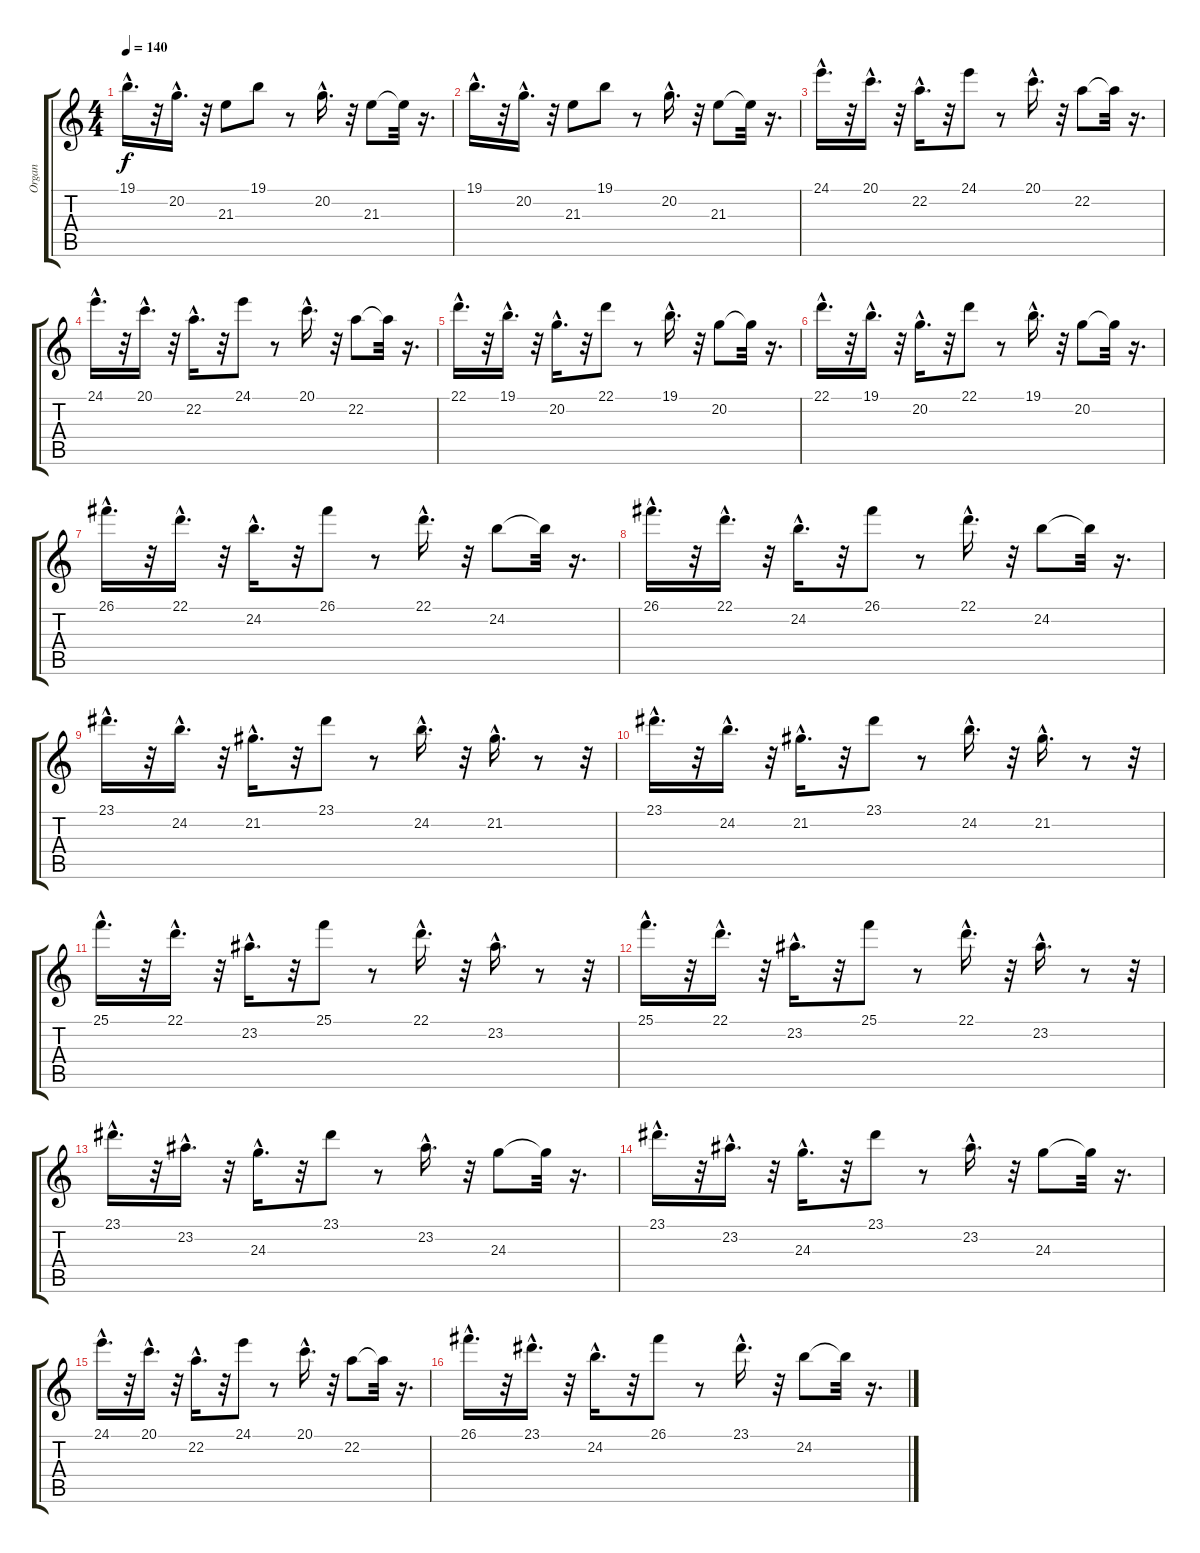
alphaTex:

\track ("Organ" "Organ") {instrument drawbarorgan}
\staff {score tabs}
\tuning (E4 B3 G3 D3 A2 E2) {hide}
\ts (4 4)
\tempo 140
\clef g2
\ks c
19.1{hac}.16{d dy f volume 6} r.32 20.2{hac}.16{d} r.32 21.3.8 19.1.8 r.8 20.2{hac}.16{d} r.32 21.3.8 21.3{t}.32 r.16{d} |
19.1{hac}.16{d} r.32 20.2{hac}.16{d} r.32 21.3.8 19.1.8 r.8 20.2{hac}.16{d} r.32 21.3.8 21.3{t}.32 r.16{d} |
24.1{hac}.16{d} r.32 20.1{hac}.16{d} r.32 22.2{hac}.16{d} r.32 24.1.8 r.8 20.1{hac}.16{d} r.32 22.2.8 22.2{t}.32 r.16{d} |
24.1{hac}.16{d} r.32 20.1{hac}.16{d} r.32 22.2{hac}.16{d} r.32 24.1.8 r.8 20.1{hac}.16{d} r.32 22.2.8 22.2{t}.32 r.16{d} |
22.1{hac}.16{d} r.32 19.1{hac}.16{d} r.32 20.2{hac}.16{d} r.32 22.1.8 r.8 19.1{hac}.16{d} r.32 20.2.8 20.2{t}.32 r.16{d} |
22.1{hac}.16{d} r.32 19.1{hac}.16{d} r.32 20.2{hac}.16{d} r.32 22.1.8 r.8 19.1{hac}.16{d} r.32 20.2.8 20.2{t}.32 r.16{d} |
26.1{hac}.16{d} r.32 22.1{hac}.16{d} r.32 24.2{hac}.16{d} r.32 26.1.8 r.8 22.1{hac}.16{d} r.32 24.2.8 24.2{t}.32 r.16{d} |
26.1{hac}.16{d} r.32 22.1{hac}.16{d} r.32 24.2{hac}.16{d} r.32 26.1.8 r.8 22.1{hac}.16{d} r.32 24.2.8 24.2{t}.32 r.16{d} |
23.1{hac}.16{d} r.32 24.2{hac}.16{d} r.32 21.2{hac}.16{d} r.32 23.1.8 r.8 24.2{hac}.16{d} r.32 21.2{hac}.16{d} r.8 r.32 |
23.1{hac}.16{d} r.32 24.2{hac}.16{d} r.32 21.2{hac}.16{d} r.32 23.1.8 r.8 24.2{hac}.16{d} r.32 21.2{hac}.16{d} r.8 r.32 |
25.1{hac}.16{d} r.32 22.1{hac}.16{d} r.32 23.2{hac}.16{d} r.32 25.1.8 r.8 22.1{hac}.16{d} r.32 23.2{hac}.16{d} r.8 r.32 |
25.1{hac}.16{d} r.32 22.1{hac}.16{d} r.32 23.2{hac}.16{d} r.32 25.1.8 r.8 22.1{hac}.16{d} r.32 23.2{hac}.16{d} r.8 r.32 |
23.1{hac}.16{d} r.32 23.2{hac}.16{d} r.32 24.3{hac}.16{d} r.32 23.1.8 r.8 23.2{hac}.16{d} r.32 24.3.8 24.3{t}.32 r.16{d} |
23.1{hac}.16{d} r.32 23.2{hac}.16{d} r.32 24.3{hac}.16{d} r.32 23.1.8 r.8 23.2{hac}.16{d} r.32 24.3.8 24.3{t}.32 r.16{d} |
24.1{hac}.16{d} r.32 20.1{hac}.16{d} r.32 22.2{hac}.16{d} r.32 24.1.8 r.8 20.1{hac}.16{d} r.32 22.2.8 22.2{t}.32 r.16{d} |
26.1{hac}.16{d} r.32 23.1{hac}.16{d} r.32 24.2{hac}.16{d} r.32 26.1.8 r.8 23.1{hac}.16{d} r.32 24.2.8 24.2{t}.32 r.16{d}
